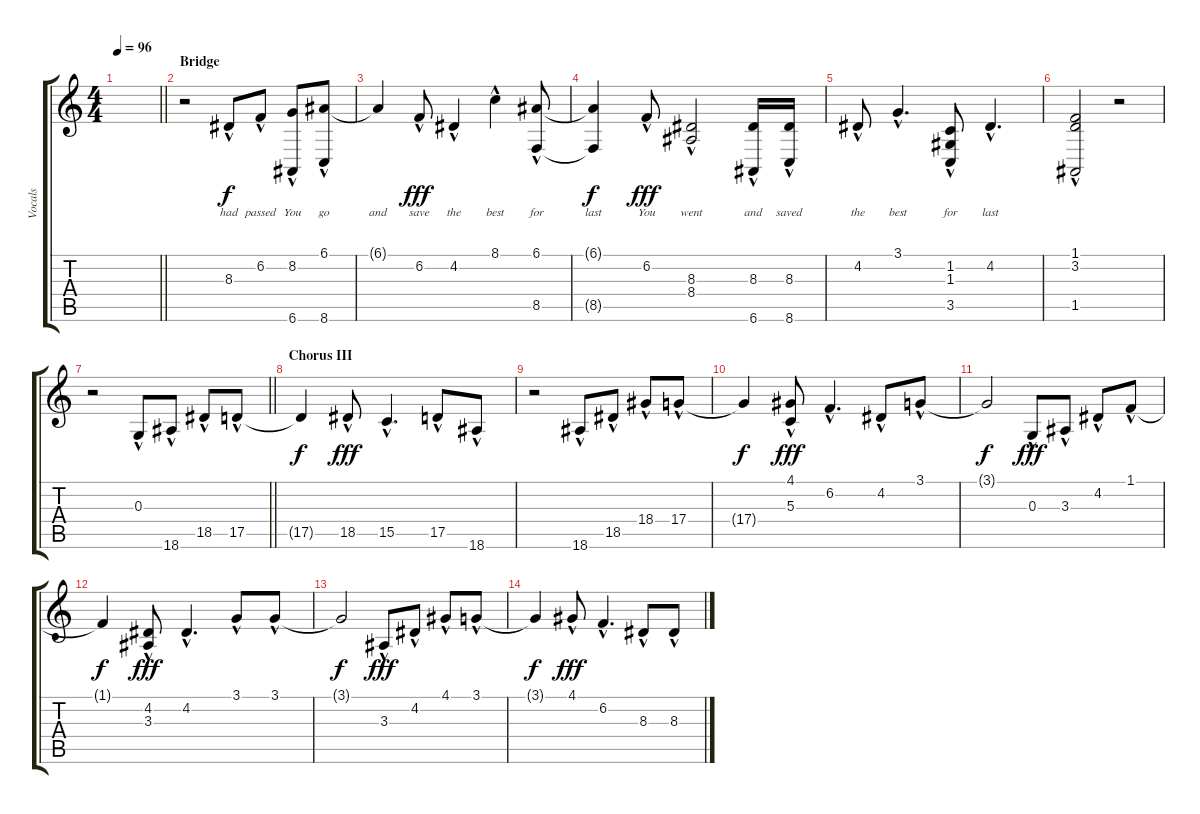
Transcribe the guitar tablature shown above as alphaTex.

\track ("Vocals" "Vocals") {instrument pad1newage}
\staff {score tabs}
\tuning (E4 B3 G3 D3 A2 E2) {hide}
\ts (4 4)
\tempo 96
\clef g2
\barLineRight lightlight
\ks c
|
\section ("" "Bridge")
r.2 8.3{hac}.8{lyrics (0 "had") lyrics (1 "") lyrics (2 "") lyrics (3 "") lyrics (4 "")} 6.2{hac}.8{lyrics (0 "passed") lyrics (1 "") lyrics (2 "") lyrics (3 "") lyrics (4 "")} (8.2{hac} 6.6{hac}).8{lyrics (0 "You") lyrics (1 "") lyrics (2 "") lyrics (3 "") lyrics (4 "")} (6.1{hac} 8.6{hac}).8{lyrics (0 "go") lyrics (1 "") lyrics (2 "") lyrics (3 "") lyrics (4 "")} |
6.1{t}.4{lyrics (0 "and") lyrics (1 "") lyrics (2 "") lyrics (3 "") lyrics (4 "") dy f} 6.2{hac}.8{lyrics (0 "save") lyrics (1 "") lyrics (2 "") lyrics (3 "") lyrics (4 "") dy fff} 4.2{hac}.4{lyrics (0 "the") lyrics (1 "") lyrics (2 "") lyrics (3 "") lyrics (4 "")} 8.1{hac}.4{lyrics (0 "best") lyrics (1 "") lyrics (2 "") lyrics (3 "") lyrics (4 "")} (6.1{hac} 8.5{hac}).8{lyrics (0 "for") lyrics (1 "") lyrics (2 "") lyrics (3 "") lyrics (4 "")} |
(6.1{t} 8.5{t}).4{lyrics (0 "last") lyrics (1 "") lyrics (2 "") lyrics (3 "") lyrics (4 "") dy f} 6.2{hac}.8{lyrics (0 "You") lyrics (1 "") lyrics (2 "") lyrics (3 "") lyrics (4 "") dy fff} (8.3{hac} 8.4{hac}).2{lyrics (0 "went") lyrics (1 "") lyrics (2 "") lyrics (3 "") lyrics (4 "")} (8.3{hac} 6.6{hac}).16{lyrics (0 "and") lyrics (1 "") lyrics (2 "") lyrics (3 "") lyrics (4 "")} (8.3{hac} 8.6{hac}).16{lyrics (0 "saved") lyrics (1 "") lyrics (2 "") lyrics (3 "") lyrics (4 "")} |
4.2{hac}.8{lyrics (0 "the") lyrics (1 "") lyrics (2 "") lyrics (3 "") lyrics (4 "")} 3.1{hac}.4{d lyrics (0 "best") lyrics (1 "") lyrics (2 "") lyrics (3 "") lyrics (4 "")} (1.2{hac} 1.3{hac} 3.5{hac}).8{lyrics (0 "for") lyrics (1 "") lyrics (2 "") lyrics (3 "") lyrics (4 "")} 4.2{hac}.4{d lyrics (0 "last") lyrics (1 "") lyrics (2 "") lyrics (3 "") lyrics (4 "")} |
(1.1{hac} 3.2{hac} 1.5{hac}).2 r.2 |
\barLineRight lightlight
r.2 0.3{hac}.8 18.6{hac}.8 18.5{hac}.8 17.5{hac}.8 |
\section ("" "Chorus III")
17.5{t}.4{dy f} 18.5{hac}.8{dy fff} 15.5{hac}.4{d} 17.5{hac}.8 18.6{hac}.8 |
r.2 18.6{hac}.8 18.5{hac}.8 18.4{hac}.8 17.4{hac}.8 |
17.4{t}.4{dy f} (4.1{hac} 5.3{hac}).8{dy fff} 6.2{hac}.4{d} 4.2{hac}.8 3.1{hac}.8 |
3.1{t}.2{dy f} 0.3{hac}.8{dy fff} 3.3{hac}.8 4.2{hac}.8 1.1{hac}.8 |
1.1{t}.4{dy f} (4.2{hac} 3.3{hac}).8{dy fff} 4.2{hac}.4{d} 3.1{hac}.8 3.1{hac}.8 |
3.1{t}.2{dy f} 3.3{hac}.8{dy fff} 4.2{hac}.8 4.1{hac}.8 3.1{hac}.8 |
3.1{t}.4{dy f} 4.1{hac}.8{dy fff} 6.2{hac}.4{d} 8.3{hac}.8 8.3{hac}.8
